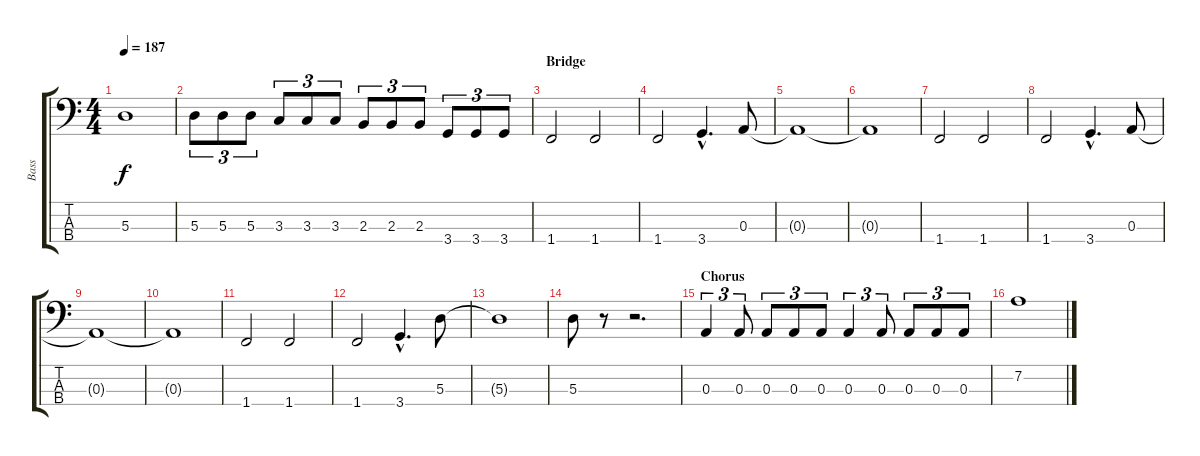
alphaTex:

\track ("Bass" "Bass") {instrument electricbasspick}
\staff {score tabs}
\tuning (G2 D2 A1 E1) {hide}
\ts (4 4)
\tempo 187
\clef f4
\ks c
5.3.1{dy f} |
5.3.8{tu (3 2)} 5.3.8{tu (3 2)} 5.3.8{tu (3 2)} 3.3.8{tu (3 2)} 3.3.8{tu (3 2)} 3.3.8{tu (3 2)} 2.3.8{tu (3 2)} 2.3.8{tu (3 2)} 2.3.8{tu (3 2)} 3.4.8{tu (3 2)} 3.4.8{tu (3 2)} 3.4.8{tu (3 2)} |
\section ("" "Bridge")
1.4.2 1.4.2 |
1.4.2 3.4{hac}.4{d} 0.3.8 |
0.3{t}.1 |
0.3{t}.1 |
1.4.2 1.4.2 |
1.4.2 3.4{hac}.4{d} 0.3.8 |
0.3{t}.1 |
0.3{t}.1 |
1.4.2 1.4.2 |
1.4.2 3.4{hac}.4{d} 5.3.8 |
5.3{t}.1 |
5.3.8 r.8 r.2{d} |
\section ("" "Chorus")
0.3.4{tu (3 2)} 0.3.8{tu (3 2)} 0.3.8{tu (3 2)} 0.3.8{tu (3 2)} 0.3.8{tu (3 2)} 0.3.4{tu (3 2)} 0.3.8{tu (3 2)} 0.3.8{tu (3 2)} 0.3.8{tu (3 2)} 0.3.8{tu (3 2)} |
7.2.1
